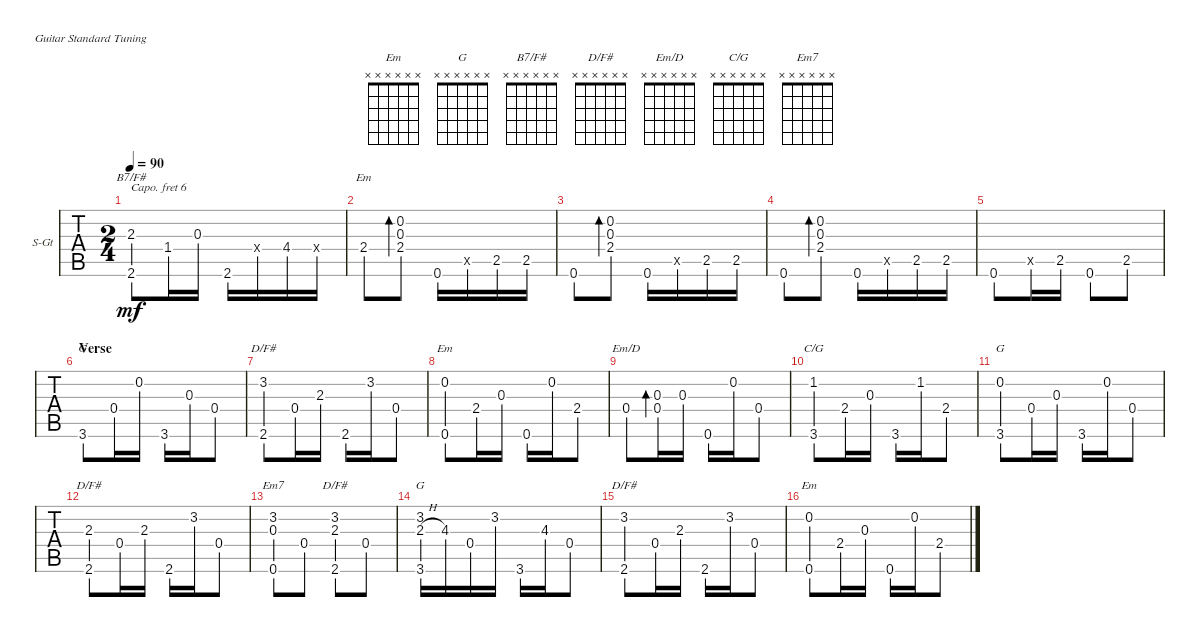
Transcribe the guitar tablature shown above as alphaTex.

\defaultSystemsLayout 4
\bracketExtendMode groupsimilarinstruments
\firstSystemTrackNameOrientation horizontal
\otherSystemsTrackNameOrientation horizontal
\track ("Electric Guitar" "S-Gt") {instrument electricguitarjazz}
\staff {tabs}
\capo 6
\tuning (E4 B3 G3 D3 A2 E2)
\chord ("Em" x x x x x x)
\chord ("G" x x x x x x)
\chord ("B7/F#" x x x x x x)
\chord ("D/F#" x x x x x x)
\chord ("Em/D" x x x x x x)
\chord ("C/G" x x x x x x)
\chord ("Em7" x x x x x x)
\ts (2 4)
\tempo 90
\clef g2
\ks c
(2.6 2.3).8{ch "B7/F#" dy mf} 1.4.16 0.3.16 2.6.16 0.4{x}.16 4.4.16 0.4{x}.16 |
2.4.8{ch "Em"} (0.3 0.2 2.4).8{bd 30} 0.6.16 0.5{x}.16 2.5.16 2.5.16 |
0.6.8 (2.4 0.3 0.2).8{bd 30} 0.6.16 0.5{x}.16 2.5.16 2.5.16 |
0.6.8 (2.4 0.3 0.2).8{bd 30} 0.6.16 0.5{x}.16 2.5.16 2.5.16 |
0.6.8 0.5{x}.16 2.5.16 0.6.8 2.5.8 |
\section ("" "Verse")
3.6.8{ch "G"} 0.4.16 0.2.16 3.6.16 0.3.16 0.4.8 |
(3.2 2.6).8{ch "D/F#"} 0.4.16 2.3.16 2.6.16 3.2.16 0.4.8 |
(0.2 0.6).8{ch "Em"} 2.4.16 0.3.16 0.6.16 0.2.16 2.4.8 |
0.4.8{ch "Em/D"} (0.4 0.3).16{bd 30} 0.3.16 0.6.16 0.2.16 0.4.8 |
(3.6 1.2).8{ch "C/G"} 2.4.16 0.3.16 3.6.16 1.2.16 2.4.8 |
(0.2 3.6).8{ch "G"} 0.4.16 0.3.16 3.6.16 0.2.16 0.4.8 |
(2.3 2.6).8{ch "D/F#"} 0.4.16 2.3.16 2.6.16 3.2.16 0.4.8 |
(3.2 0.3 0.6).8{ch "Em7"} 0.4.8 (2.3 2.6 3.2).8{ch "D/F#"} 0.4.8 |
(2.3{h} 3.2 3.6).16{ch "G"} 4.3.16 0.4.16 3.2.16 3.6.16 4.3.16 0.4.8 |
(3.2 2.6).8{ch "D/F#"} 0.4.16 2.3.16 2.6.16 3.2.16 0.4.8 |
(0.2 0.6).8{ch "Em"} 2.4.16 0.3.16 0.6.16 0.2.16 2.4.8
